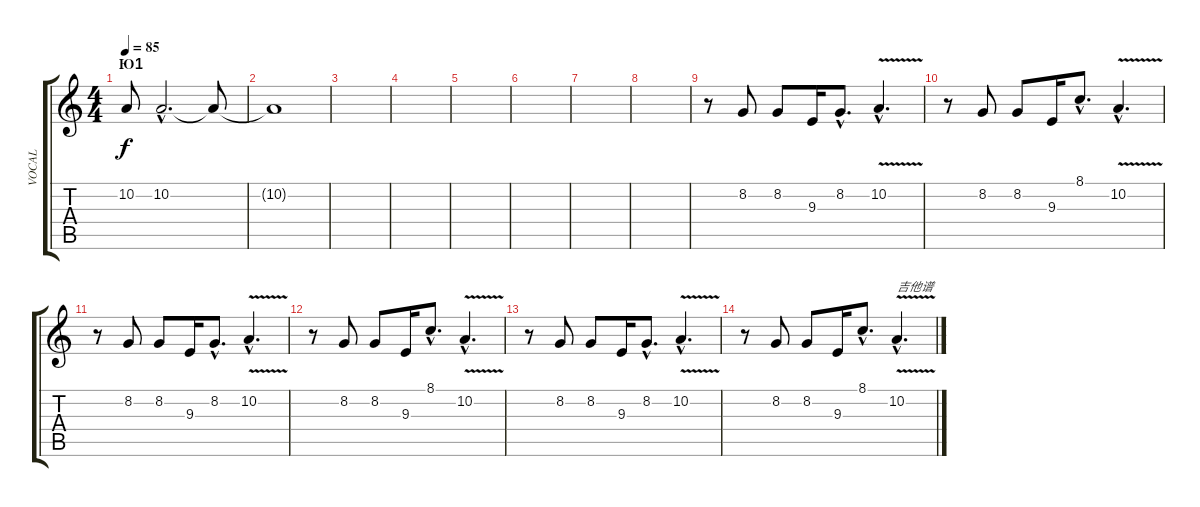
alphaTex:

\track ("VOCAL" "VOCAL") {instrument tenorsax}
\staff {score tabs}
\tuning (E4 B3 G3 D3 A2 E2) {hide}
\ts (4 4)
\section ("" "Ю")
\tempo 85
\clef g2
\ks c
10.2{t}.8{dy f instrument violin} 10.2{hac}.2{d volume 6} 10.2{t}.8 |
10.2{t}.1 |
|
|
|
|
|
|
r.8{volume 16 instrument violin} 8.2.8 8.2.8 9.3.16 8.2{hac}.8{d} 10.2{v hac}.4{d} |
r.8{volume 16 instrument violin} 8.2.8 8.2.8 9.3.16 8.1{hac}.8{d} 10.2{v hac}.4{d} |
r.8{volume 16 instrument violin} 8.2.8 8.2.8 9.3.16 8.2{hac}.8{d} 10.2{v hac}.4{d} |
r.8{volume 16 instrument violin} 8.2.8 8.2.8 9.3.16 8.1{hac}.8{d} 10.2{v hac}.4{d} |
r.8{volume 16 instrument violin} 8.2.8 8.2.8 9.3.16 8.2{hac}.8{d} 10.2{v hac}.4{d} |
r.8{volume 16 instrument violin} 8.2.8 8.2.8 9.3.16 8.1{hac}.8{d} 10.2{v hac}.4{d txt "吉他谱"}
